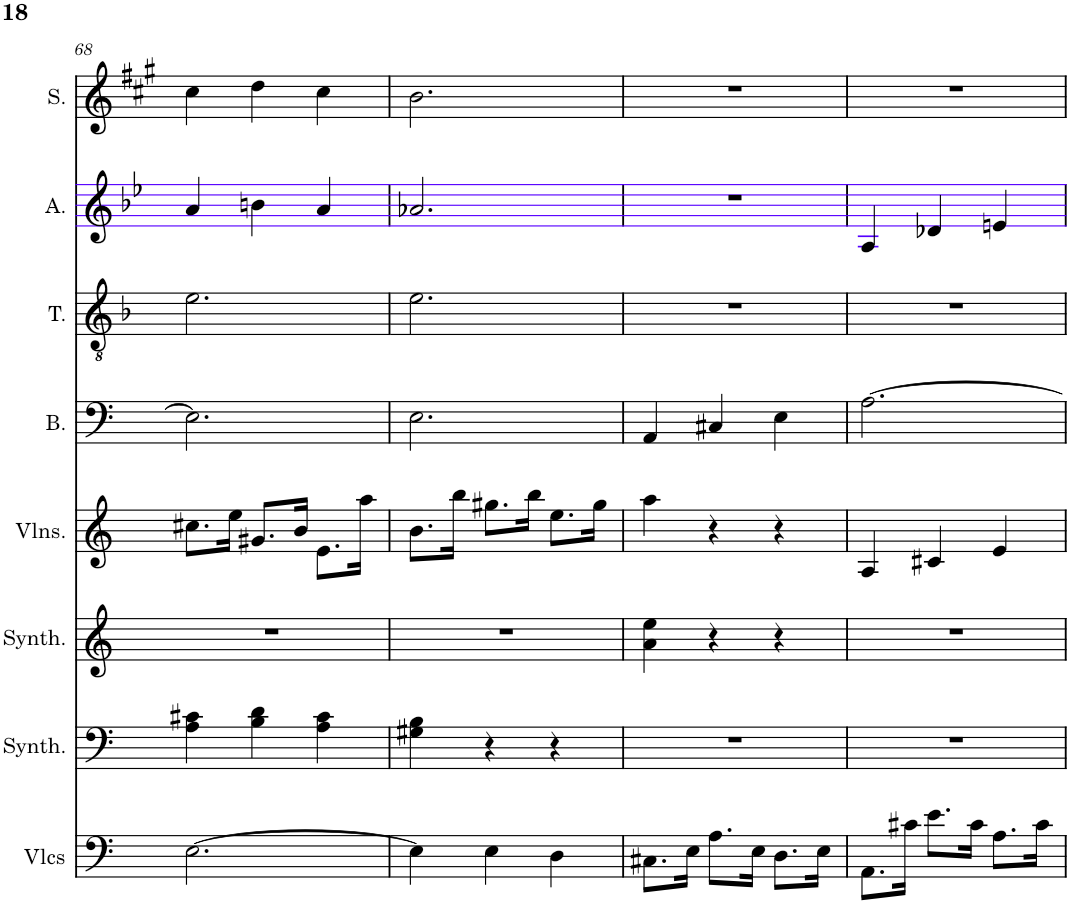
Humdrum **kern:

**kern	**kern	**kern	**kern	**kern	**kern	**kern	**kern
*part8	*part7	*part6	*part5	*part4	*part3	*part2	*part1
*staff8	*staff7	*staff6	*staff5	*staff4	*staff3	*staff2	*staff1
*I"Violoncelles, D'Bass/Strings, etc	*I"Synthétiseur d'instruments à cordes, Synth strings, etc	*I"Synthétiseur d'instruments à cordes, Synth strings 2	*I"Violons, 1st violins	*I"Basse	*I"Ténor	*I"Alto	*I"Soprano
*I'Vlcs	*I'Synth.	*I'Synth.	*I'Vlns.	*I'B.	*I'T.	*I'A.	*I'S.
!!LO:PB:g=z
*clefF4	*clefF4	*clefG2	*clefG2	*clefF4	*clefGv2	*clefG2	*clefG2
*k[]	*k[]	*k[]	*k[]	*k[]	*k[b-]	*k[b-e-]	*k[f#c#g#]
*M3/4	*M3/4	*M3/4	*M3/4	*M3/4	*M3/4	*M3/4	*M3/4
=68	=68	=68	=68	=68	=68	=68	=68
[2.E\	4A\ 4c#X\	2.r	8.cc#X\L	2.E\]	2.e\	4a/	4cc#\
.	.	.	16ee\Jk	.	.	.	.
.	4B\ 4d\	.	8.g#X/L	.	.	4bn\	4dd\
.	.	.	16b/Jk	.	.	.	.
.	4A\ 4c#\	.	8.e\L	.	.	4a/	4cc#\
.	.	.	16aa\Jk	.	.	.	.
=69	=69	=69	=69	=69	=69	=69	=69
4E\]	4G#X\ 4B\	2.r	8.b\L	2.E\	2.e\	2.a-X/	2.b\
.	.	.	16bb\Jk	.	.	.	.
4E\	4r	.	8.gg#X\L	.	.	.	.
.	.	.	16bb\Jk	.	.	.	.
4D\	4r	.	8.ee\L	.	.	.	.
.	.	.	16gg#\Jk	.	.	.	.
=70	=70	=70	=70	=70	=70	=70	=70
8.C#X\L	2.r	4a\ 4ee\	4aa\	4AA/	2.r	2.r	2.r
16E\Jk	.	.	.	.	.	.	.
8.A\L	.	4r	4r	4C#X/	.	.	.
16E\Jk	.	.	.	.	.	.	.
8.D\L	.	4r	4r	4E\	.	.	.
16E\Jk	.	.	.	.	.	.	.
=71	=71	=71	=71	=71	=71	=71	=71
8.AA\L	2.r	2.r	4A/	[2.A\	2.r	4A/	2.r
16c#X\Jk	.	.	.	.	.	.	.
8.e\L	.	.	4c#X/	.	.	4d-X/	.
16c#\Jk	.	.	.	.	.	.	.
8.A\L	.	.	4e/	.	.	4en/	.
16c#\Jk	.	.	.	.	.	.	.
=	=	=	=	=	=	=	=
*-	*-	*-	*-	*-	*-	*-	*-
